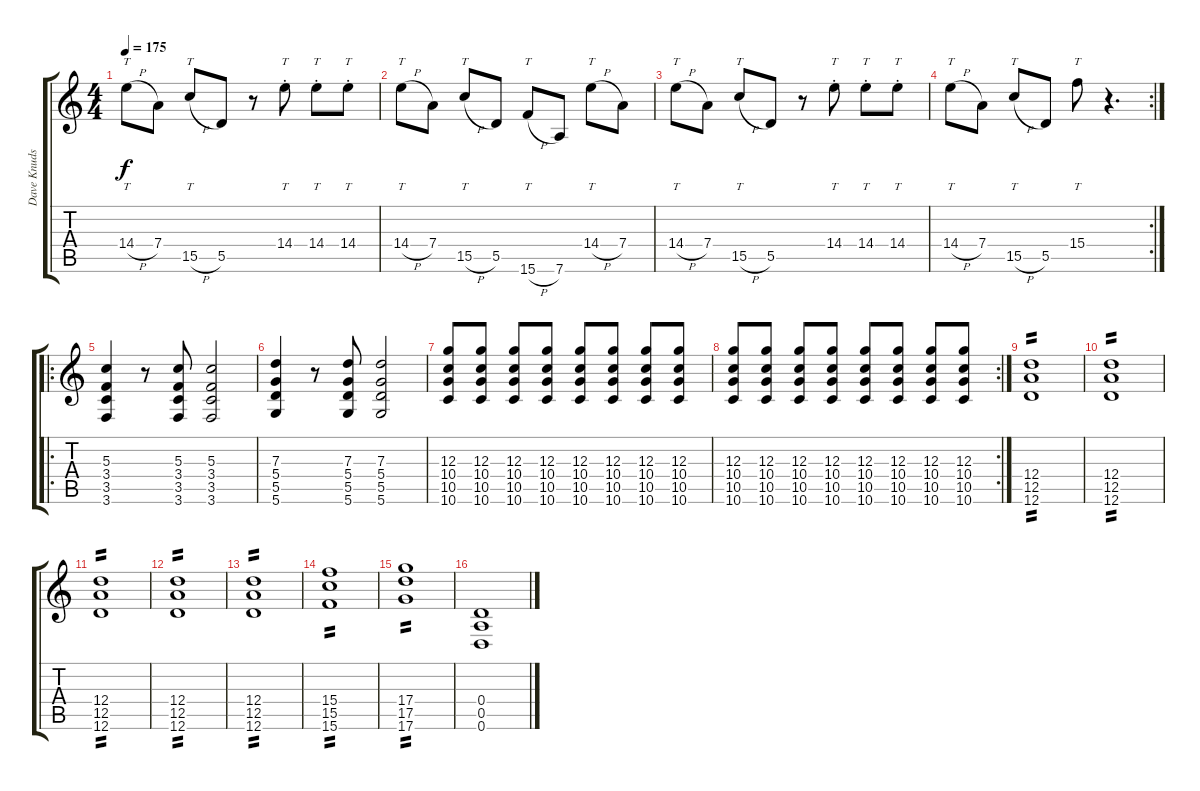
\track ("Dave Knudson" "Dave Knuds") {instrument electricguitarclean}
\staff {score tabs}
\tuning (E4 B3 G3 D3 A2 D2) {hide}
\ts (4 4)
\tempo 175
\clef g2
\ks c
14.4{h}.8{tt dy f} 7.4.8 15.5{h}.8{tt} 5.5.8 r.8 14.4{st}.8{tt} 14.4{st}.8{tt} 14.4{st}.8{tt} |
14.4{h}.8{tt} 7.4.8 15.5{h}.8{tt} 5.5.8 15.6{h}.8{tt} 7.6.8 14.4{h}.8{tt} 7.4.8 |
14.4{h}.8{tt} 7.4.8 15.5{h}.8{tt} 5.5.8 r.8 14.4{st}.8{tt} 14.4{st}.8{tt} 14.4{st}.8{tt} |
\rc 2
14.4{h}.8{tt} 7.4.8 15.5{h}.8{tt} 5.5.8 15.4.8{tt} r.4{d} |
\ro
(5.3 3.4 3.5 3.6).4 r.8 (5.3 3.4 3.5 3.6).8 (5.3 3.4 3.5 3.6).2 |
(7.3 5.4 5.5 5.6).4 r.8 (7.3 5.4 5.5 5.6).8 (7.3 5.4 5.5 5.6).2 |
(12.3 10.4 10.5 10.6).8 (12.3 10.4 10.5 10.6).8 (12.3 10.4 10.5 10.6).8 (12.3 10.4 10.5 10.6).8 (12.3 10.4 10.5 10.6).8 (12.3 10.4 10.5 10.6).8 (12.3 10.4 10.5 10.6).8 (12.3 10.4 10.5 10.6).8 |
\rc 2
(12.3 10.4 10.5 10.6).8 (12.3 10.4 10.5 10.6).8 (12.3 10.4 10.5 10.6).8 (12.3 10.4 10.5 10.6).8 (12.3 10.4 10.5 10.6).8 (12.3 10.4 10.5 10.6).8 (12.3 10.4 10.5 10.6).8 (12.3 10.4 10.5 10.6).8 |
(12.4 12.5 12.6).1{tp 2} |
(12.4 12.5 12.6).1{tp 2} |
(12.4 12.5 12.6).1{tp 2} |
(12.4 12.5 12.6).1{tp 2} |
(12.4 12.5 12.6).1{tp 2} |
(15.4 15.5 15.6).1{tp 2} |
(17.4 17.5 17.6).1{tp 2} |
(0.4 0.5 0.6).1
